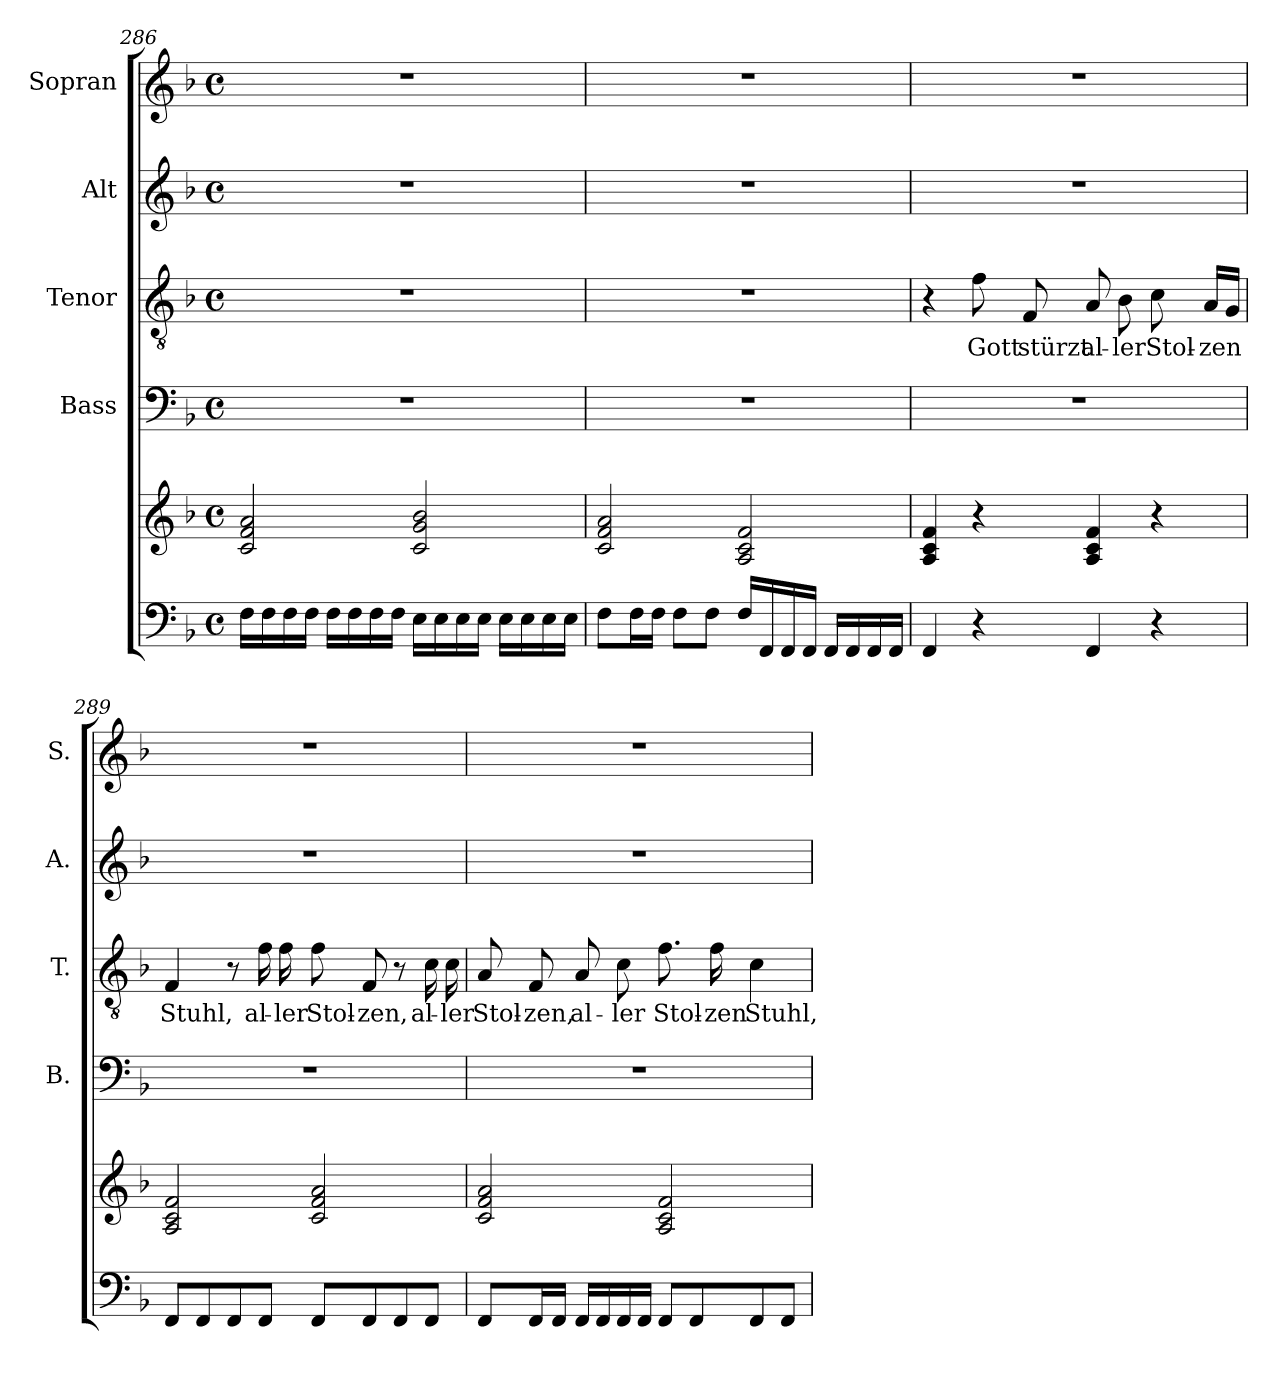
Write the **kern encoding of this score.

**kern	**kern	**kern	**kern	**text	**kern	**kern
*part5	*part5	*part4	*part3	*part3	*part2	*part1
*staff6	*staff5	*staff4	*staff3	*staff3	*staff2	*staff1
*	*	*I"Bass	*I"Tenor	*	*I"Alt	*I"Sopran
*	*	*I'B.	*I'T.	*	*I'A.	*I'S.
*clefF4	*clefG2	*clefF4	*clefGv2	*	*clefG2	*clefG2
*k[b-]	*k[b-]	*k[b-]	*k[b-]	*	*k[b-]	*k[b-]
*F:	*F:	*F:	*F:	*	*F:	*F:
*M4/4	*M4/4	*M4/4	*M4/4	*	*M4/4	*M4/4
*met(c)	*met(c)	*met(c)	*met(c)	*	*met(c)	*met(c)
=286	=286	=286	=286	=286	=286	=286
16F\LL	2c/ 2f/ 2a/	1r	1r	.	1r	1r
16F\	.	.	.	.	.	.
16F\	.	.	.	.	.	.
16F\JJ	.	.	.	.	.	.
16F\LL	.	.	.	.	.	.
16F\	.	.	.	.	.	.
16F\	.	.	.	.	.	.
16F\JJ	.	.	.	.	.	.
16E\LL	2c/ 2g/ 2b-/	.	.	.	.	.
16E\	.	.	.	.	.	.
16E\	.	.	.	.	.	.
16E\JJ	.	.	.	.	.	.
16E\LL	.	.	.	.	.	.
16E\	.	.	.	.	.	.
16E\	.	.	.	.	.	.
16E\JJ	.	.	.	.	.	.
=287	=287	=287	=287	=287	=287	=287
8F\L	2c/ 2f/ 2a/	1r	1r	.	1r	1r
16F\L	.	.	.	.	.	.
16F\JJ	.	.	.	.	.	.
8F\L	.	.	.	.	.	.
8F\J	.	.	.	.	.	.
16F/LL	2A/ 2c/ 2f/	.	.	.	.	.
16FF/	.	.	.	.	.	.
16FF/	.	.	.	.	.	.
16FF/JJ	.	.	.	.	.	.
16FF/LL	.	.	.	.	.	.
16FF/	.	.	.	.	.	.
16FF/	.	.	.	.	.	.
16FF/JJ	.	.	.	.	.	.
!!LO:LB:g=z
=288	=288	=288	=288	=288	=288	=288
4FF/	4A/ 4c/ 4f/	1r	4r	.	1r	1r
!	!	!	!	!LO:LY:b	!	!
4r	4r	.	8f\	Gott	.	.
!	!	!	!	!LO:LY:b	!	!
.	.	.	8F/	stürzt	.	.
!	!	!	!	!LO:LY:b	!	!
4FF/	4A/ 4c/ 4f/	.	8A/	al-	.	.
!	!	!	!	!LO:LY:b	!	!
.	.	.	8B-\	-ler	.	.
!	!	!	!	!LO:LY:b	!	!
4r	4r	.	8c\	Stol-	.	.
!	!	!	!	!LO:LY:b	!	!
.	.	.	16A/LL	-zen	.	.
.	.	.	16G/JJ	.	.	.
=289	=289	=289	=289	=289	=289	=289
!	!	!	!	!LO:LY:b	!	!
8FF/L	2A/ 2c/ 2f/	1r	4F/	Stuhl,	1r	1r
8FF/	.	.	.	.	.	.
8FF/	.	.	8r	.	.	.
!	!	!	!	!LO:LY:b	!	!
8FF/J	.	.	16f\	al-	.	.
!	!	!	!	!LO:LY:b	!	!
.	.	.	16f\	-ler	.	.
!	!	!	!	!LO:LY:b	!	!
8FF/L	2c/ 2f/ 2a/	.	8f\	Stol-	.	.
!	!	!	!	!LO:LY:b	!	!
8FF/	.	.	8F/	-zen,	.	.
8FF/	.	.	8r	.	.	.
!	!	!	!	!LO:LY:b	!	!
8FF/J	.	.	16c\	al-	.	.
!	!	!	!	!LO:LY:b	!	!
.	.	.	16c\	-ler	.	.
=290	=290	=290	=290	=290	=290	=290
!	!	!	!	!LO:LY:b	!	!
8FF/L	2c/ 2f/ 2a/	1r	8A/	Stol-	1r	1r
!	!	!	!	!LO:LY:b	!	!
16FF/L	.	.	8F/	-zen,	.	.
16FF/JJ	.	.	.	.	.	.
!	!	!	!	!LO:LY:b	!	!
16FF/LL	.	.	8A/	al-	.	.
16FF/	.	.	.	.	.	.
!	!	!	!	!LO:LY:b	!	!
16FF/	.	.	8c\	-ler	.	.
16FF/JJ	.	.	.	.	.	.
!	!	!	!	!LO:LY:b	!	!
8FF/L	2A/ 2c/ 2f/	.	8.f\	Stol-	.	.
8FF/	.	.	.	.	.	.
!	!	!	!	!LO:LY:b	!	!
.	.	.	16f\	-zen	.	.
!	!	!	!	!LO:LY:b	!	!
8FF/	.	.	4c\	Stuhl,	.	.
8FF/J	.	.	.	.	.	.
=	=	=	=	=	=	=
*-	*-	*-	*-	*-	*-	*-
